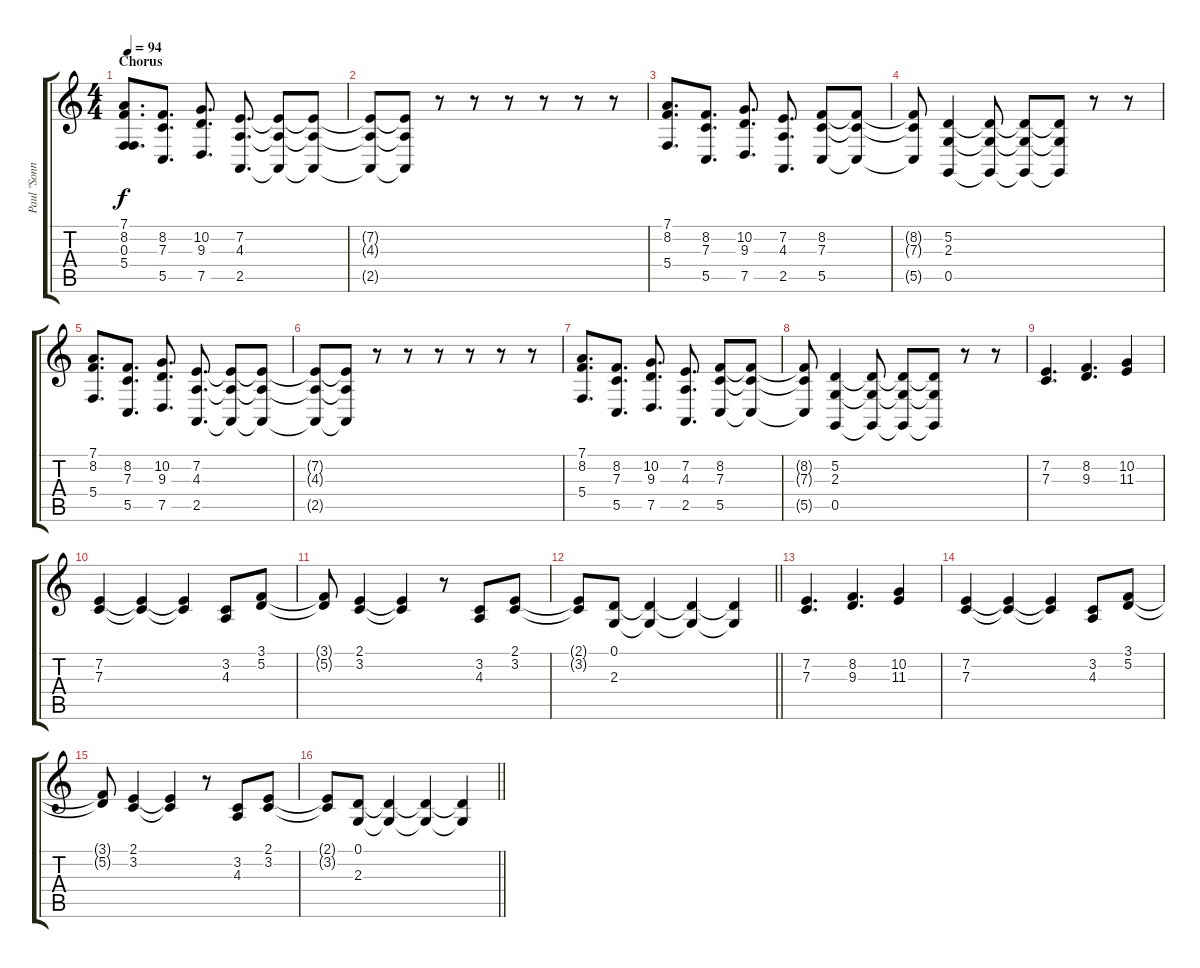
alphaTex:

\track ("Paul \"Sonny\" Sandoval" "Paul \"Sonn") {instrument bassoon}
\staff {score tabs}
\tuning (D4 A3 F3 C3 G2 C2) {hide}
\ts (4 4)
\section ("" "Chorus")
\tempo 94
\clef g2
\ks c
(7.1 8.2 0.3{t} 5.4).8{d dy f} (8.2 7.3 5.5).8{d} (10.2 9.3 7.5).8{d} (7.2 4.3 2.5).8{d} (7.2{t} 4.3{t} 2.5{t}).8 (7.2{t} 4.3{t} 2.5{t}).8 |
(7.2{t} 4.3{t} 2.5{t}).8 (7.2{t} 4.3{t} 2.5{t}).8 r.8 r.8 r.8 r.8 r.8 r.8 |
(7.1 8.2 5.4).8{d} (8.2 7.3 5.5).8{d} (10.2 9.3 7.5).8{d} (7.2 4.3 2.5).8{d} (8.2 7.3 5.5).8 (8.2{t} 7.3{t} 5.5{t}).8 |
(8.2{t} 7.3{t} 5.5{t}).8 (5.2 2.3 0.5).4 (5.2{t} 2.3{t} 0.5{t}).8 (5.2{t} 2.3{t} 0.5{t}).8 (5.2{t} 2.3{t} 0.5{t}).8 r.8 r.8 |
(7.1 8.2 5.4).8{d} (8.2 7.3 5.5).8{d} (10.2 9.3 7.5).8{d} (7.2 4.3 2.5).8{d} (7.2{t} 4.3{t} 2.5{t}).8 (7.2{t} 4.3{t} 2.5{t}).8 |
(7.2{t} 4.3{t} 2.5{t}).8 (7.2{t} 4.3{t} 2.5{t}).8 r.8 r.8 r.8 r.8 r.8 r.8 |
(7.1 8.2 5.4).8{d} (8.2 7.3 5.5).8{d} (10.2 9.3 7.5).8{d} (7.2 4.3 2.5).8{d} (8.2 7.3 5.5).8 (8.2{t} 7.3{t} 5.5{t}).8 |
(8.2{t} 7.3{t} 5.5{t}).8 (5.2 2.3 0.5).4 (5.2{t} 2.3{t} 0.5{t}).8 (5.2{t} 2.3{t} 0.5{t}).8 (5.2{t} 2.3{t} 0.5{t}).8 r.8 r.8 |
(7.2 7.3).4{d} (8.2 9.3).4{d} (10.2 11.3).4 |
(7.2 7.3).4 (7.2{t} 7.3{t}).4 (7.2{t} 7.3{t}).4 (3.2 4.3).8 (3.1 5.2).8 |
(3.1{t} 5.2{t}).8 (2.1 3.2).4 (2.1{t} 3.2{t}).4 r.8 (3.2 4.3).8 (2.1 3.2).8 |
\barLineRight lightlight
(2.1{t} 3.2{t}).8 (0.1 2.3).8 (0.1{t} 2.3{t}).4 (0.1{t} 2.3{t}).4 (0.1{t} 2.3{t}).4 |
(7.2 7.3).4{d} (8.2 9.3).4{d} (10.2 11.3).4 |
(7.2 7.3).4 (7.2{t} 7.3{t}).4 (7.2{t} 7.3{t}).4 (3.2 4.3).8 (3.1 5.2).8 |
(3.1{t} 5.2{t}).8 (2.1 3.2).4 (2.1{t} 3.2{t}).4 r.8 (3.2 4.3).8 (2.1 3.2).8 |
\barLineRight lightlight
(2.1{t} 3.2{t}).8 (0.1 2.3).8 (0.1{t} 2.3{t}).4 (0.1{t} 2.3{t}).4 (0.1{t} 2.3{t}).4
